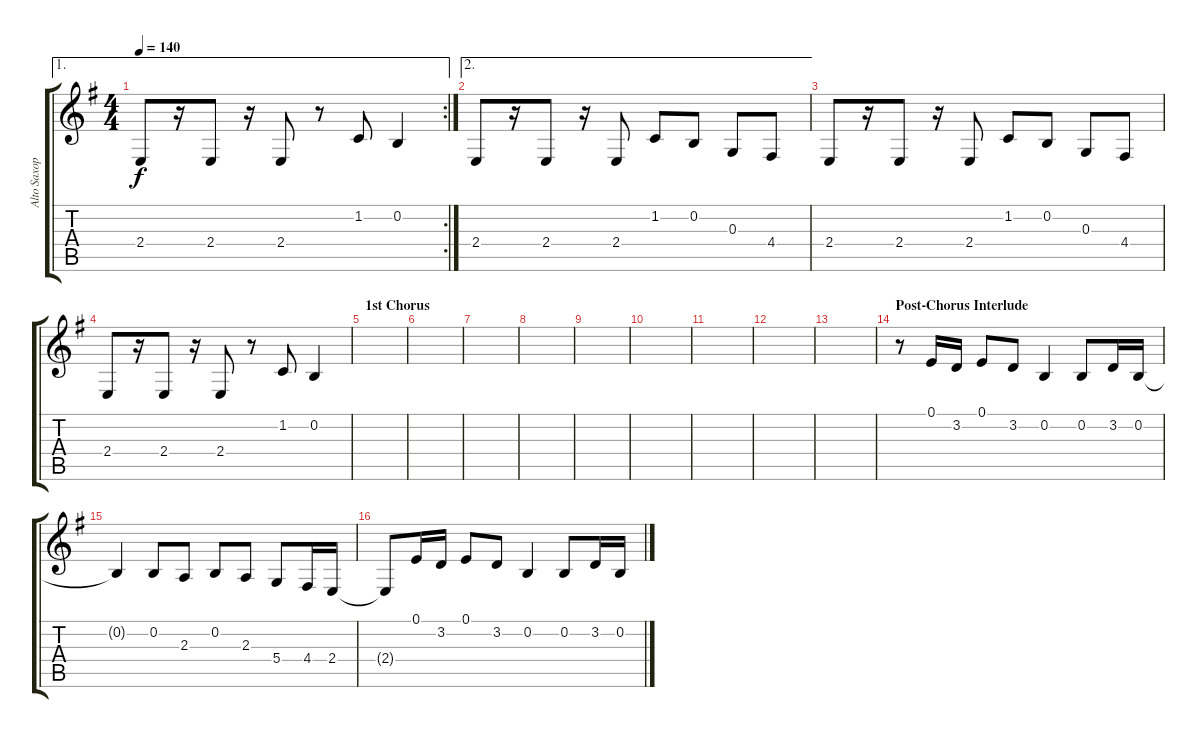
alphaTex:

\track ("Alto Saxophone" "Alto Saxop") {instrument altosax}
\staff {score tabs}
\tuning (E4 B3 G3 D3 A2 E2) {hide}
\ae 1
\rc 2
\ts (4 4)
\tempo 140
\clef g2
\ks g
2.4.8{dy f} r.16 2.4.8 r.16 2.4.8 r.8 1.2.8 0.2.4 |
\ae 2
2.4.8 r.16 2.4.8 r.16 2.4.8 1.2.8 0.2.8 0.3.8 4.4.8 |
2.4.8 r.16 2.4.8 r.16 2.4.8 1.2.8 0.2.8 0.3.8 4.4.8 |
2.4.8 r.16 2.4.8 r.16 2.4.8 r.8 1.2.8 0.2.4 |
\section ("" "1st Chorus")
|
|
|
|
|
|
|
|
|
\section ("" "Post-Chorus Interlude")
r.8 0.1.16 3.2.16 0.1.8 3.2.8 0.2.4 0.2.8 3.2.16 0.2.16 |
0.2{t}.4 0.2.8 2.3.8 0.2.8 2.3.8 5.4.8 4.4.16 2.4.16 |
2.4{t}.8 0.1.16 3.2.16 0.1.8 3.2.8 0.2.4 0.2.8 3.2.16 0.2.16
